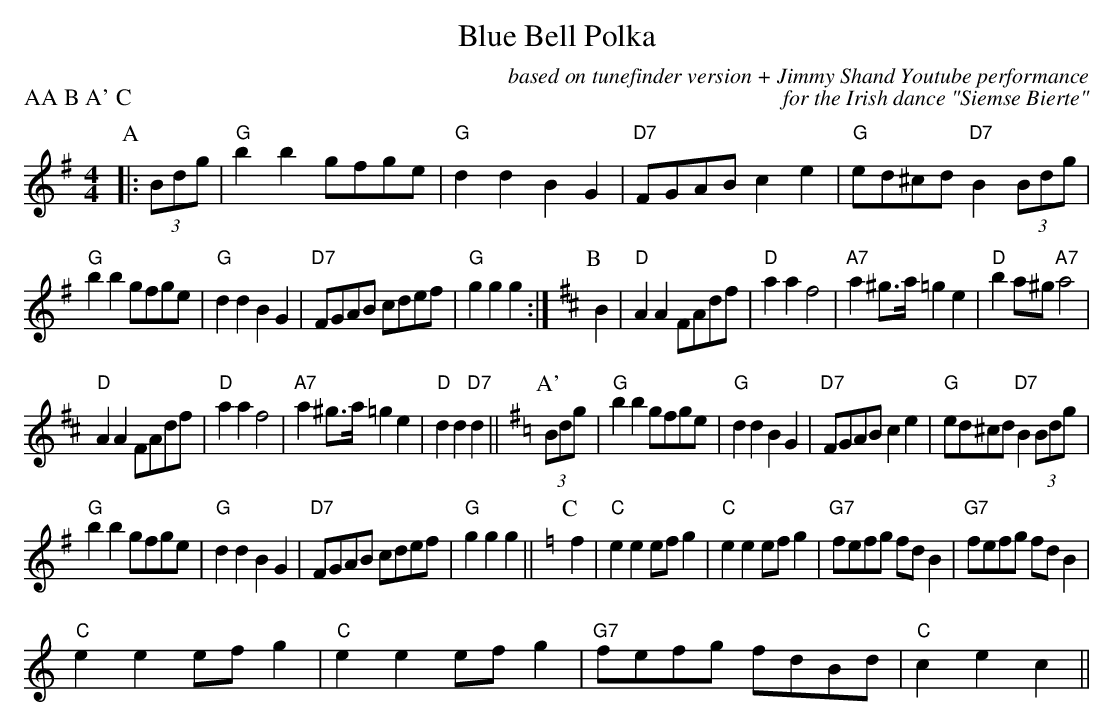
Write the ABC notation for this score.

X:1
T: Blue Bell Polka
P: AA B A' C
C: based on tunefinder version + Jimmy Shand Youtube performance
C: for the Irish dance "Siemse Bierte"
M: 4/4
L: 1/8
K: G
P: A
|: (3Bdg|"G"b2b2 gfge|"G"d2d2 B2G2|"D7"FGAB c2e2|"G"ed^cd "D7"B2(3Bdg|
"G"b2b2 gfge|"G"d2d2 B2G2|"D7"FGAB cdef|"G"g2g2 g2:|\
K: D
P: B
B2|"D"A2A2 FAdf|"D"a2a2 f4|"A7"a2 ^g>a =g2e2|"D"b2a^g "A7"a4|
"D"A2A2 FAdf| "D"a2a2 f4|"A7"a2 ^g>a =g2e2|"D"d2 d2 "D7"d2||\
K: G
P: A'
(3Bdg|"G"b2b2 gfge|"G"d2d2 B2G2|"D7"FGAB c2e2|"G"ed^cd "D7"B2(3Bdg|
"G"b2b2 gfge|"G"d2d2 B2G2|"D7"FGAB cdef|"G"g2g2 g2 ||\
K: C
P: C
f2|"C"e2e2 efg2|"C"e2e2 efg2|"G7"fefg fdB2|"G7"fefg fdB2|
"C"e2e2 efg2|"C"e2e2 efg2|"G7"fefg fdBd|"C"c2e2 c2||
